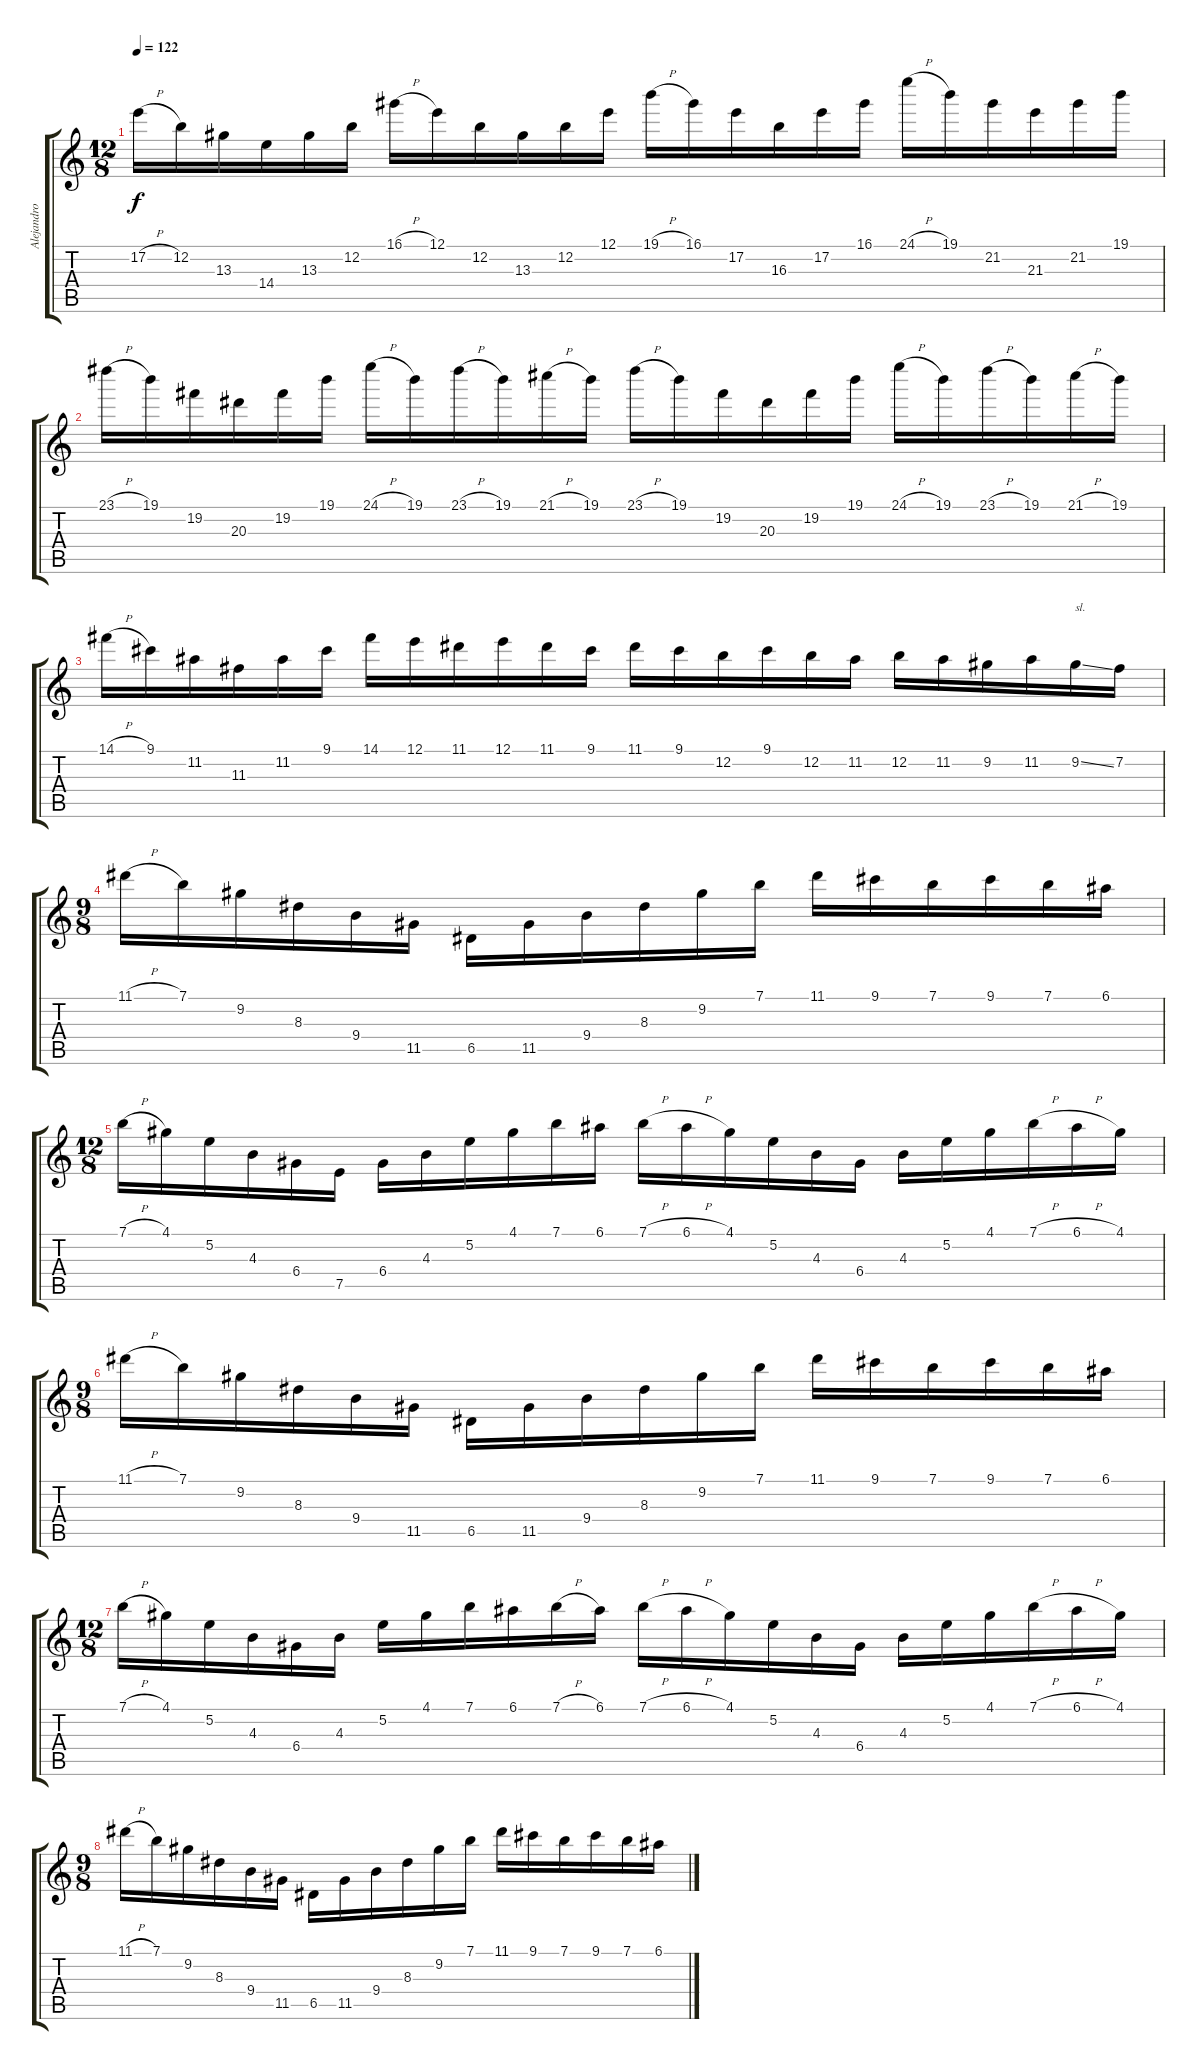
\track ("Alejandro" "Alejandro") {instrument distortionguitar}
\staff {score tabs}
\tuning (E4 B3 G3 D3 A2 E2) {hide}
\ts (12 8)
\tempo 122
\clef g2
\ks c
17.2{h}.16{dy f} 12.2.16 13.3.16 14.4.16 13.3.16 12.2.16 16.1{h}.16 12.1.16 12.2.16 13.3.16 12.2.16 12.1.16 19.1{h}.16 16.1.16 17.2.16 16.3.16 17.2.16 16.1.16 24.1{h}.16 19.1.16 21.2.16 21.3.16 21.2.16 19.1.16 |
23.1{h}.16 19.1.16 19.2.16 20.3.16 19.2.16 19.1.16 24.1{h}.16 19.1.16 23.1{h}.16 19.1.16 21.1{h}.16 19.1.16 23.1{h}.16 19.1.16 19.2.16 20.3.16 19.2.16 19.1.16 24.1{h}.16 19.1.16 23.1{h}.16 19.1.16 21.1{h}.16 19.1.16 |
14.1{h}.16 9.1.16 11.2.16 11.3.16 11.2.16 9.1.16 14.1.16 12.1.16 11.1.16 12.1.16 11.1.16 9.1.16 11.1.16 9.1.16 12.2.16 9.1.16 12.2.16 11.2.16 12.2.16 11.2.16 9.2.16 11.2.16 9.2{ss}.16{txt "sl."} 7.2.16 |
\ts (9 8)
11.1{h}.16 7.1.16 9.2.16 8.3.16 9.4.16 11.5.16 6.5.16 11.5.16 9.4.16 8.3.16 9.2.16 7.1.16 11.1.16 9.1.16 7.1.16 9.1.16 7.1.16 6.1.16 |
\ts (12 8)
7.1{h}.16 4.1.16 5.2.16 4.3.16 6.4.16 7.5.16 6.4.16 4.3.16 5.2.16 4.1.16 7.1.16 6.1.16 7.1{h}.16 6.1{h}.16 4.1.16 5.2.16 4.3.16 6.4.16 4.3.16 5.2.16 4.1.16 7.1{h}.16 6.1{h}.16 4.1.16 |
\ts (9 8)
11.1{h}.16 7.1.16 9.2.16 8.3.16 9.4.16 11.5.16 6.5.16 11.5.16 9.4.16 8.3.16 9.2.16 7.1.16 11.1.16 9.1.16 7.1.16 9.1.16 7.1.16 6.1.16 |
\ts (12 8)
7.1{h}.16 4.1.16 5.2.16 4.3.16 6.4.16 4.3.16 5.2.16 4.1.16 7.1.16 6.1.16 7.1{h}.16 6.1.16 7.1{h}.16 6.1{h}.16 4.1.16 5.2.16 4.3.16 6.4.16 4.3.16 5.2.16 4.1.16 7.1{h}.16 6.1{h}.16 4.1.16 |
\ts (9 8)
11.1{h}.16 7.1.16 9.2.16 8.3.16 9.4.16 11.5.16 6.5.16 11.5.16 9.4.16 8.3.16 9.2.16 7.1.16 11.1.16 9.1.16 7.1.16 9.1.16 7.1.16 6.1.16
